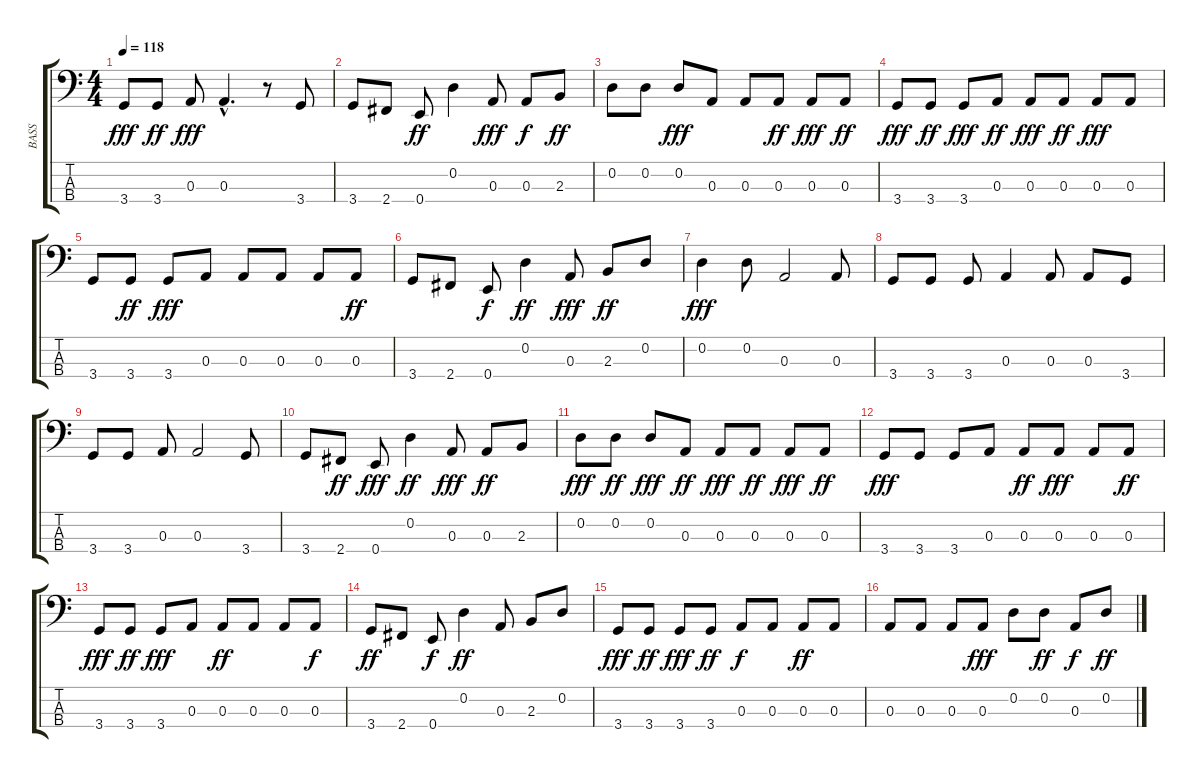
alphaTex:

\track ("BASS" "BASS") {instrument electricbassfinger}
\staff {score tabs}
\tuning (G2 D2 A1 E1) {hide}
\ts (4 4)
\tempo 118
\clef f4
\ks c
3.4.8{dy fff} 3.4.8{dy ff} 0.3.8{dy fff} 0.3{hac}.4{d} r.8 3.4.8 |
3.4.8 2.4.8 0.4.8{dy ff} 0.2.4 0.3.8{dy fff} 0.3.8{dy f} 2.3.8{dy ff} |
0.2.8 0.2.8 0.2.8{dy fff} 0.3.8 0.3.8 0.3.8{dy ff} 0.3.8{dy fff} 0.3.8{dy ff} |
3.4.8{dy fff} 3.4.8{dy ff} 3.4.8{dy fff} 0.3.8{dy ff} 0.3.8{dy fff} 0.3.8{dy ff} 0.3.8{dy fff} 0.3.8 |
3.4.8 3.4.8{dy ff} 3.4.8{dy fff} 0.3.8 0.3.8 0.3.8 0.3.8 0.3.8{dy ff} |
3.4.8 2.4.8 0.4.8{dy f} 0.2.4{dy ff} 0.3.8{dy fff} 2.3.8{dy ff} 0.2.8 |
0.2.4{dy fff} 0.2.8 0.3.2 0.3.8 |
3.4.8 3.4.8 3.4.8 0.3.4 0.3.8 0.3.8 3.4.8 |
3.4.8 3.4.8 0.3.8 0.3.2 3.4.8 |
3.4.8 2.4.8{dy ff} 0.4.8{dy fff} 0.2.4{dy ff} 0.3.8{dy fff} 0.3.8{dy ff} 2.3.8 |
0.2.8{dy fff} 0.2.8{dy ff} 0.2.8{dy fff} 0.3.8{dy ff} 0.3.8{dy fff} 0.3.8{dy ff} 0.3.8{dy fff} 0.3.8{dy ff} |
3.4.8{dy fff} 3.4.8 3.4.8 0.3.8 0.3.8{dy ff} 0.3.8{dy fff} 0.3.8 0.3.8{dy ff} |
3.4.8{dy fff} 3.4.8{dy ff} 3.4.8{dy fff} 0.3.8 0.3.8{dy ff} 0.3.8 0.3.8 0.3.8{dy f} |
3.4.8{dy ff} 2.4.8 0.4.8{dy f} 0.2.4{dy ff} 0.3.8 2.3.8 0.2.8 |
3.4.8{dy fff} 3.4.8{dy ff} 3.4.8{dy fff} 3.4.8{dy ff} 0.3.8{dy f} 0.3.8 0.3.8{dy ff} 0.3.8 |
0.3.8 0.3.8 0.3.8 0.3.8{dy fff} 0.2.8 0.2.8{dy ff} 0.3.8{dy f} 0.2.8{dy ff}
